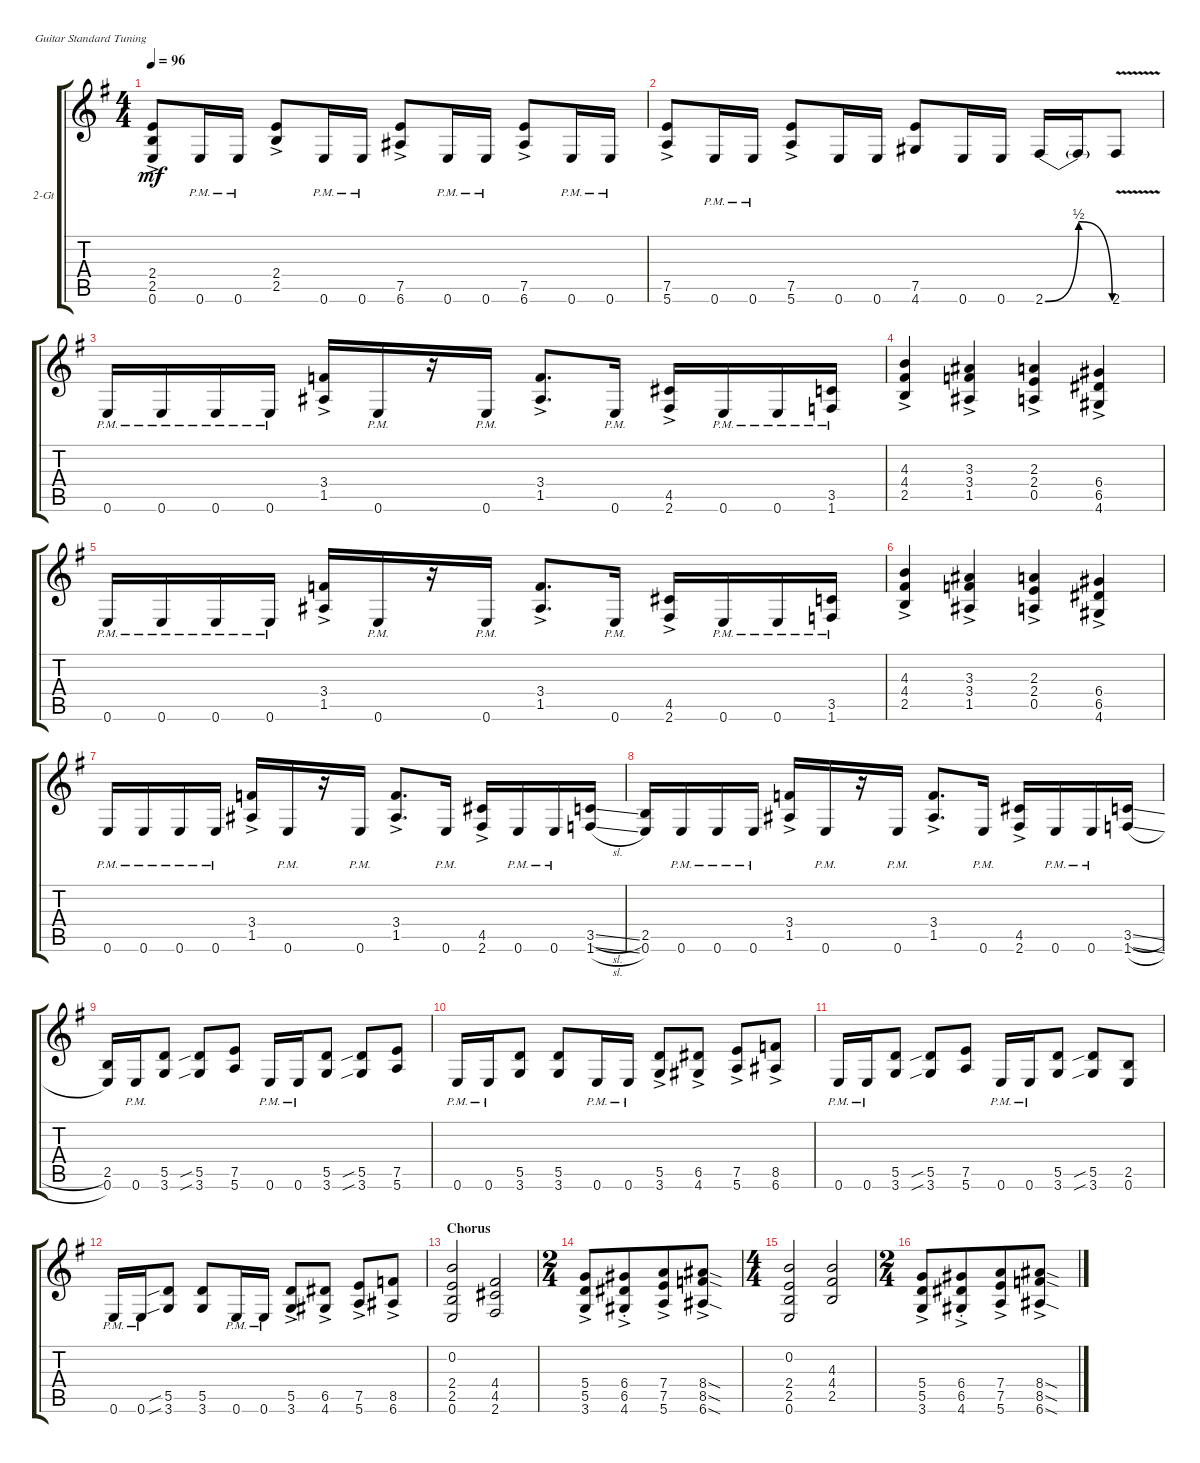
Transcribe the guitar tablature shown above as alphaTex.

\bracketExtendMode groupsimilarinstruments
\firstSystemTrackNameOrientation horizontal
\otherSystemsTrackNameOrientation horizontal
\track ("2-Gt" "2-Gt") {instrument distortionguitar}
\staff {score tabs}
\tuning (E4 B3 G3 D3 A2 E2)
\ts (4 4)
\tempo 96
\clef g2
\scale
1.05549
\ks g
(2.4{ac} 2.5{ac} 0.6{ac}).8{dy mf} 0.6{pm}.16 0.6{pm}.16 (2.4{ac} 2.5{ac}).8 0.6{pm}.16 0.6{pm}.16 (7.5{ac} 6.6{ac}).8 0.6{pm}.16 0.6{pm}.16 (7.5{ac} 6.6{ac}).8 0.6{pm}.16 0.6{pm}.16 |
\scale
0.944515 (7.5{ac} 5.6{ac}).8 0.6{pm}.16 0.6{pm}.16 (7.5{ac} 5.6{ac}).8 0.6.16 0.6.16 (7.5 4.6).8 0.6.16 0.6.16 2.6{be (bendrelease 0 0 12 2 20.4 2 30 0)}.16 2.6{t}.16 2.6{v}.8 |
\scale
1.05549 0.6{pm}.16 0.6{pm}.16 0.6{pm}.16 0.6{pm}.16 (3.4{ac} 1.5{ac}).16 0.6{pm}.16 r.16 0.6{pm}.16 (3.4{ac} 1.5{ac}).8{d} 0.6{pm}.16 (4.5{ac} 2.6{ac}).16 0.6{pm}.16 0.6{pm}.16 (3.5{pm} 1.6{pm}).16 |
\scale
0.944515 (4.3{ac} 4.4{ac} 2.5{ac}).4 (3.3{ac} 3.4{ac} 1.5{ac}).4 (2.3{ac} 2.4{ac} 0.5{ac}).4 (6.4{ac} 6.5{ac} 4.6{ac}).4 |
\scale
1.05549 0.6{pm}.16 0.6{pm}.16 0.6{pm}.16 0.6{pm}.16 (3.4{ac} 1.5{ac}).16 0.6{pm}.16 r.16 0.6{pm}.16 (3.4{ac} 1.5{ac}).8{d} 0.6{pm}.16 (4.5{ac} 2.6{ac}).16 0.6{pm}.16 0.6{pm}.16 (3.5{pm} 1.6{pm}).16 |
\scale
0.944515 (4.3{ac} 4.4{ac} 2.5{ac}).4 (3.3{ac} 3.4{ac} 1.5{ac}).4 (2.3{ac} 2.4{ac} 0.5{ac}).4 (6.4{ac} 6.5{ac} 4.6{ac}).4 |
\scale
1.05549 0.6{pm}.16 0.6{pm}.16 0.6{pm}.16 0.6{pm}.16 (3.4{ac} 1.5{ac}).16 0.6{pm}.16 r.16 0.6{pm}.16 (3.4{ac} 1.5{ac}).8{d} 0.6{pm}.16 (4.5{ac} 2.6{ac}).16 0.6{pm}.16 0.6{pm}.16 (3.5{sl} 1.6{sl}).16 |
\scale
0.944515 (2.5 0.6).16 0.6{pm}.16 0.6{pm}.16 0.6{pm}.16 (3.4{ac} 1.5{ac}).16 0.6{pm}.16 r.16 0.6{pm}.16 (3.4{ac} 1.5{ac}).8{d} 0.6{pm}.16 (4.5{ac} 2.6{ac}).16 0.6{pm}.16 0.6{pm}.16 (3.5{sl} 1.6{sl}).16 |
\scale
1.05549 (2.5 0.6).16 0.6{pm}.16 (5.5 3.6).8 (5.5{sib} 3.6{sib}).8 (7.5 5.6).8 0.6{pm}.16 0.6{pm}.16 (5.5 3.6).8 (5.5{sib} 3.6{sib}).8 (7.5 5.6).8 |
\scale
0.944515 0.6{pm}.16 0.6{pm}.16 (5.5 3.6).8 (5.5 3.6).8 0.6{pm}.16 0.6{pm}.16 (5.5{ac} 3.6{ac}).8 (6.5{ac} 4.6{ac}).8 (7.5{ac} 5.6{ac}).8 (8.5{ac} 6.6{ac}).8 |
\scale
1.05549 0.6{pm}.16 0.6{pm}.16 (5.5 3.6).8 (5.5{sib} 3.6{sib}).8 (7.5 5.6).8 0.6{pm}.16 0.6{pm}.16 (5.5 3.6).8 (5.5{sib} 3.6{sib}).8 (2.5 0.6).8 |
\scale
0.944515 0.6{pm}.16 0.6{pm}.16 (5.5{sib} 3.6{sib}).8 (5.5 3.6).8 0.6{pm}.16 0.6{pm}.16 (5.5{ac} 3.6{ac}).8 (6.5{ac} 4.6{ac}).8 (7.5{ac} 5.6{ac}).8 (8.5{ac} 6.6{ac}).8 |
\section ("" "Chorus")
\scale
1.05549 (0.2 2.4 2.5 0.6).2 (4.4 4.5 2.6).2 |
\ts (2 4)
\beaming (8 4 4)
\scale
0.944515 (5.4{ac} 5.5{ac} 3.6{ac}).8 (6.4{ac st} 6.5{ac st} 4.6{ac st}).8 (7.4{ac} 7.5{ac} 5.6{ac}).8 (8.4{sod ac} 8.5{sod ac} 6.6{sod ac}).8 |
\ts (4 4)
\beaming (8 4 4)
\scale
1.08575 (0.2 2.4 2.5 0.6).2 (4.3 4.4 2.5).2 |
\ts (2 4)
\beaming (8 4 4)
\scale
0.91425 (5.4{ac} 5.5{ac} 3.6{ac}).8 (6.4{ac st} 6.5{ac st} 4.6{ac st}).8 (7.4{ac} 7.5{ac} 5.6{ac}).8 (8.4{sod ac} 8.5{sod ac} 6.6{sod ac}).8
